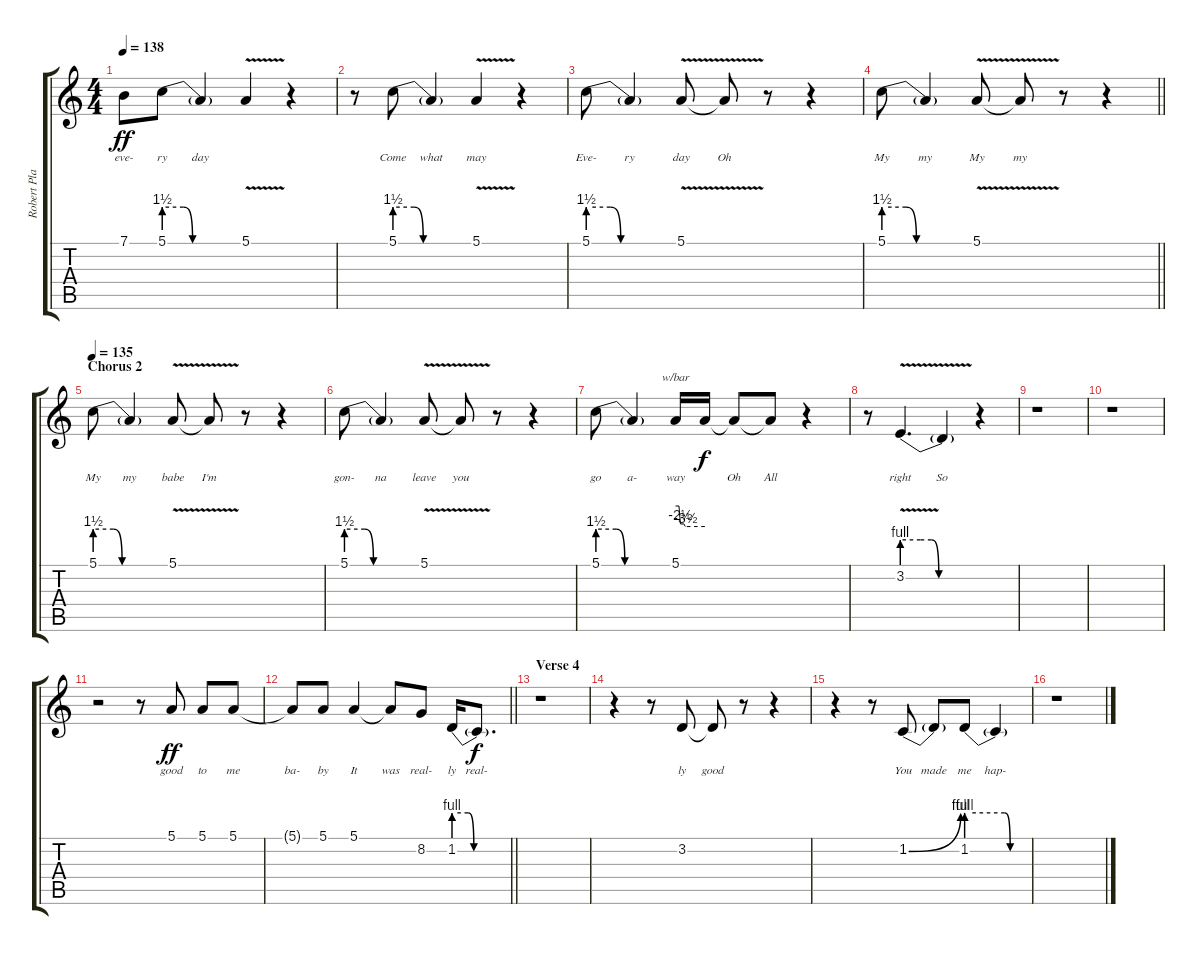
\track ("Robert Plant" "Robert Pla") {instrument lead2sawtooth}
\staff {score tabs}
\tuning (E4 B3 G3 D3 A2 E2) {hide}
\ts (4 4)
\tempo 138
\clef g2
\ks aminor
7.1{t}.8{lyrics (0 "eve-") lyrics (1 "") lyrics (2 "") lyrics (3 "") lyrics (4 "") dy ff} 5.1{be (custom 0 6 15 6 22 0 30 0 60 0)}.8{lyrics (0 "ry") lyrics (1 "") lyrics (2 "") lyrics (3 "") lyrics (4 "")} 5.1{t}.4{lyrics (0 "day") lyrics (1 "") lyrics (2 "") lyrics (3 "") lyrics (4 "")} 5.1{v}.4{lyrics (0 "") lyrics (1 "") lyrics (2 "") lyrics (3 "") lyrics (4 "")} r.4 |
r.8 5.1{be (custom 0 6 15 6 22 0 30 0 60 0)}.8{lyrics (0 "Come") lyrics (1 "") lyrics (2 "") lyrics (3 "") lyrics (4 "")} 5.1{t}.4{lyrics (0 "what") lyrics (1 "") lyrics (2 "") lyrics (3 "") lyrics (4 "")} 5.1{v}.4{lyrics (0 "may") lyrics (1 "") lyrics (2 "") lyrics (3 "") lyrics (4 "")} r.4 |
5.1{be (custom 0 6 15 6 22 0 30 0 60 0)}.8{lyrics (0 "Eve-") lyrics (1 "") lyrics (2 "") lyrics (3 "") lyrics (4 "")} 5.1{t}.4{lyrics (0 "ry") lyrics (1 "") lyrics (2 "") lyrics (3 "") lyrics (4 "")} 5.1{v}.8{lyrics (0 "day") lyrics (1 "") lyrics (2 "") lyrics (3 "") lyrics (4 "")} 5.1{t}.8{lyrics (0 "Oh") lyrics (1 "") lyrics (2 "") lyrics (3 "") lyrics (4 "")} r.8 r.4 |
\barLineRight lightlight
5.1{be (custom 0 6 15 6 22 0 30 0 60 0)}.8{lyrics (0 "My") lyrics (1 "") lyrics (2 "") lyrics (3 "") lyrics (4 "")} 5.1{t}.4{lyrics (0 "my") lyrics (1 "") lyrics (2 "") lyrics (3 "") lyrics (4 "")} 5.1{v}.8{lyrics (0 "My") lyrics (1 "") lyrics (2 "") lyrics (3 "") lyrics (4 "")} 5.1{t}.8{lyrics (0 "my") lyrics (1 "") lyrics (2 "") lyrics (3 "") lyrics (4 "")} r.8 r.4 |
\section ("" "Chorus 2")
\tempo 135
5.1{be (custom 0 6 15 6 22 0 30 0 60 0)}.8{lyrics (0 "My") lyrics (1 "") lyrics (2 "") lyrics (3 "") lyrics (4 "")} 5.1{t}.4{lyrics (0 "my") lyrics (1 "") lyrics (2 "") lyrics (3 "") lyrics (4 "")} 5.1{v}.8{lyrics (0 "babe") lyrics (1 "") lyrics (2 "") lyrics (3 "") lyrics (4 "")} 5.1{t}.8{lyrics (0 "I'm") lyrics (1 "") lyrics (2 "") lyrics (3 "") lyrics (4 "")} r.8 r.4 |
5.1{be (custom 0 6 15 6 22 0 30 0 60 0)}.8{lyrics (0 "gon-") lyrics (1 "") lyrics (2 "") lyrics (3 "") lyrics (4 "")} 5.1{t}.4{lyrics (0 "na") lyrics (1 "") lyrics (2 "") lyrics (3 "") lyrics (4 "")} 5.1{v}.8{lyrics (0 "leave") lyrics (1 "") lyrics (2 "") lyrics (3 "") lyrics (4 "")} 5.1{t}.8{lyrics (0 "you") lyrics (1 "") lyrics (2 "") lyrics (3 "") lyrics (4 "")} r.8 r.4 |
5.1{be (custom 0 6 15 6 22 0 30 0 60 0)}.8{lyrics (0 "go") lyrics (1 "") lyrics (2 "") lyrics (3 "") lyrics (4 "")} 5.1{t}.4{lyrics (0 "a-") lyrics (1 "") lyrics (2 "") lyrics (3 "") lyrics (4 "")} 5.1.16{tbe (custom default 0 0 7 0 10 -10 17 -10 20 -14 60 -14) lyrics (0 "way") lyrics (1 "") lyrics (2 "") lyrics (3 "") lyrics (4 "")} 5.1{t}.16{lyrics (0 "") lyrics (1 "") lyrics (2 "") lyrics (3 "") lyrics (4 "") dy f} 5.1{t}.8{lyrics (0 "Oh") lyrics (1 "") lyrics (2 "") lyrics (3 "") lyrics (4 "")} 5.1{t}.8{lyrics (0 "All") lyrics (1 "") lyrics (2 "") lyrics (3 "") lyrics (4 "")} r.4 |
r.8 3.2{be (custom 0 4 15 4 24 4 30 0 37 0 60 0) v}.4{d lyrics (0 "right") lyrics (1 "") lyrics (2 "") lyrics (3 "") lyrics (4 "")} 3.2{t}.4{lyrics (0 "So") lyrics (1 "") lyrics (2 "") lyrics (3 "") lyrics (4 "")} r.4 |
r.1 |
r.1 |
r.2 r.8 5.1.8{lyrics (0 "good") lyrics (1 "") lyrics (2 "") lyrics (3 "") lyrics (4 "") dy ff} 5.1.8{lyrics (0 "to") lyrics (1 "") lyrics (2 "") lyrics (3 "") lyrics (4 "")} 5.1.8{lyrics (0 "me") lyrics (1 "") lyrics (2 "") lyrics (3 "") lyrics (4 "")} |
\barLineRight lightlight
5.1{t}.8{lyrics (0 "ba-") lyrics (1 "") lyrics (2 "") lyrics (3 "") lyrics (4 "")} 5.1.8{lyrics (0 "by") lyrics (1 "") lyrics (2 "") lyrics (3 "") lyrics (4 "")} 5.1.4{lyrics (0 "It") lyrics (1 "") lyrics (2 "") lyrics (3 "") lyrics (4 "")} 5.1{t}.8{lyrics (0 "was") lyrics (1 "") lyrics (2 "") lyrics (3 "") lyrics (4 "")} 8.2.8{lyrics (0 "real-") lyrics (1 "") lyrics (2 "") lyrics (3 "") lyrics (4 "")} 1.2{be (custom 0 4 15 4 21 0 30 0 60 0)}.16{lyrics (0 "ly") lyrics (1 "") lyrics (2 "") lyrics (3 "") lyrics (4 "")} 1.2{t}.8{d lyrics (0 "real-") lyrics (1 "") lyrics (2 "") lyrics (3 "") lyrics (4 "") dy f} |
\section ("" "Verse 4")
r.1 |
r.4 r.8 3.2.8{lyrics (0 "ly") lyrics (1 "") lyrics (2 "") lyrics (3 "") lyrics (4 "")} 3.2{t}.8{lyrics (0 "good") lyrics (1 "") lyrics (2 "") lyrics (3 "") lyrics (4 "")} r.8 r.4 |
r.4 r.8 1.2{be (bend 0 0 60 4)}.8{lyrics (0 "You") lyrics (1 "") lyrics (2 "") lyrics (3 "") lyrics (4 "")} 1.2{t}.8{lyrics (0 "made") lyrics (1 "") lyrics (2 "") lyrics (3 "") lyrics (4 "")} 1.2{be (custom 0 4 35 4 40 0 60 0)}.8{lyrics (0 "me") lyrics (1 "") lyrics (2 "") lyrics (3 "") lyrics (4 "")} 1.2{t}.4{lyrics (0 "hap-") lyrics (1 "") lyrics (2 "") lyrics (3 "") lyrics (4 "")} |
r.1
